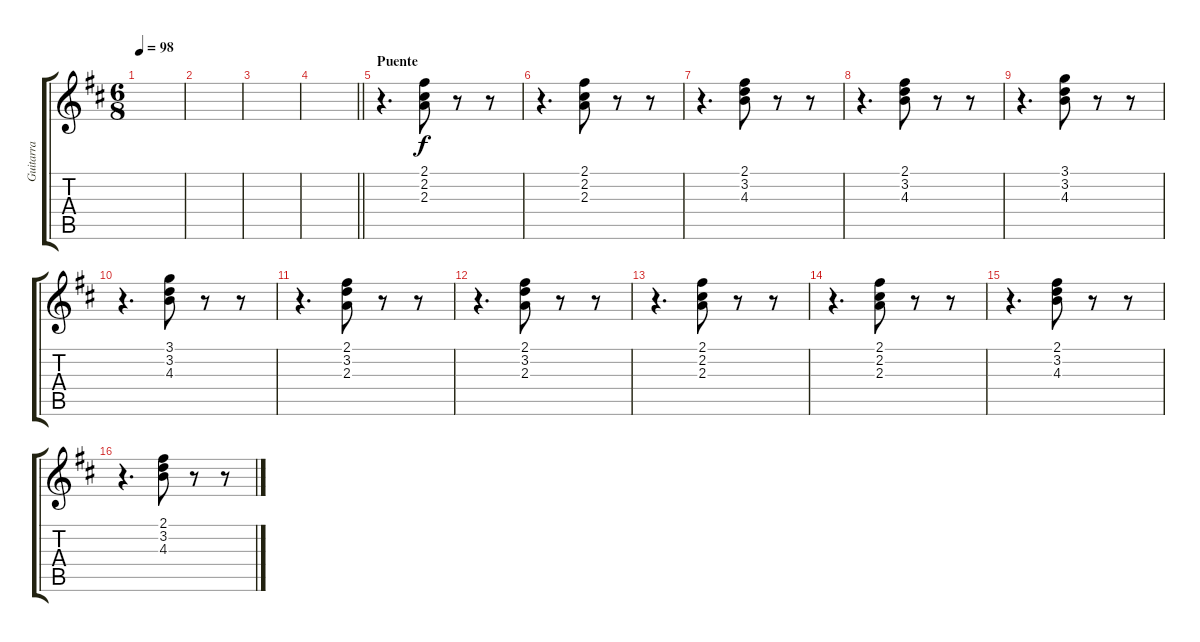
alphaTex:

\track ("Guitarra" "Guitarra") {instrument overdrivenguitar}
\staff {score tabs}
\tuning (E4 B3 G3 D3 A2 E2) {hide}
\ts (6 8)
\tempo 98
\clef g2
\ks d
|
|
|
\barLineRight lightlight
|
\section ("" "Puente")
r.4{d} (2.1 2.2 2.3).8 r.8 r.8 |
r.4{d} (2.1 2.2 2.3).8 r.8 r.8 |
r.4{d} (2.1 3.2 4.3).8 r.8 r.8 |
r.4{d} (2.1 3.2 4.3).8 r.8 r.8 |
r.4{d} (3.1 3.2 4.3).8 r.8 r.8 |
r.4{d} (3.1 3.2 4.3).8 r.8 r.8 |
r.4{d} (2.1 3.2 2.3).8 r.8 r.8 |
r.4{d} (2.1 3.2 2.3).8 r.8 r.8 |
r.4{d} (2.1 2.2 2.3).8 r.8 r.8 |
r.4{d} (2.1 2.2 2.3).8 r.8 r.8 |
r.4{d} (2.1 3.2 4.3).8 r.8 r.8 |
r.4{d} (2.1 3.2 4.3).8 r.8 r.8
